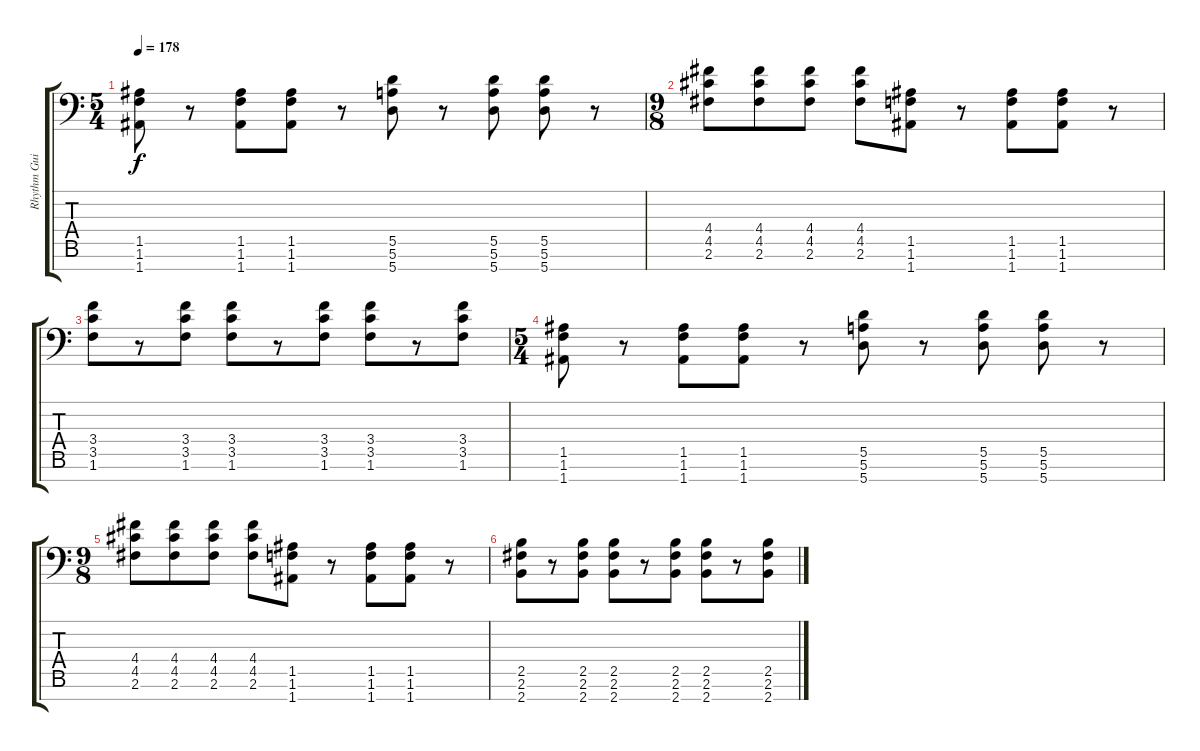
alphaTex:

\track ("Rhythm Guitar" "Rhythm Gui") {instrument distortionguitar}
\staff {score tabs}
\tuning (E4 B3 G3 D3 A2 E2 A1) {hide}
\ts (5 4)
\tempo 178
\clef f4
\ks c
(1.5 1.6 1.7).8{dy f} r.8 (1.5 1.6 1.7).8 (1.5 1.6 1.7).8 r.8 (5.5 5.6 5.7).8 r.8 (5.5 5.6 5.7).8 (5.5 5.6 5.7).8 r.8 |
\ts (9 8)
(4.4 4.5 2.6).8 (4.4 4.5 2.6).8 (4.4 4.5 2.6).8 (4.4 4.5 2.6).8 (1.5 1.6 1.7).8 r.8 (1.5 1.6 1.7).8 (1.5 1.6 1.7).8 r.8 |
(3.4 3.5 1.6).8 r.8 (3.4 3.5 1.6).8 (3.4 3.5 1.6).8 r.8 (3.4 3.5 1.6).8 (3.4 3.5 1.6).8 r.8 (3.4 3.5 1.6).8 |
\ts (5 4)
(1.5 1.6 1.7).8 r.8 (1.5 1.6 1.7).8 (1.5 1.6 1.7).8 r.8 (5.5 5.6 5.7).8 r.8 (5.5 5.6 5.7).8 (5.5 5.6 5.7).8 r.8 |
\ts (9 8)
(4.4 4.5 2.6).8 (4.4 4.5 2.6).8 (4.4 4.5 2.6).8 (4.4 4.5 2.6).8 (1.5 1.6 1.7).8 r.8 (1.5 1.6 1.7).8 (1.5 1.6 1.7).8 r.8 |
(2.5 2.6 2.7).8 r.8 (2.5 2.6 2.7).8 (2.5 2.6 2.7).8 r.8 (2.5 2.6 2.7).8 (2.5 2.6 2.7).8 r.8 (2.5 2.6 2.7).8
